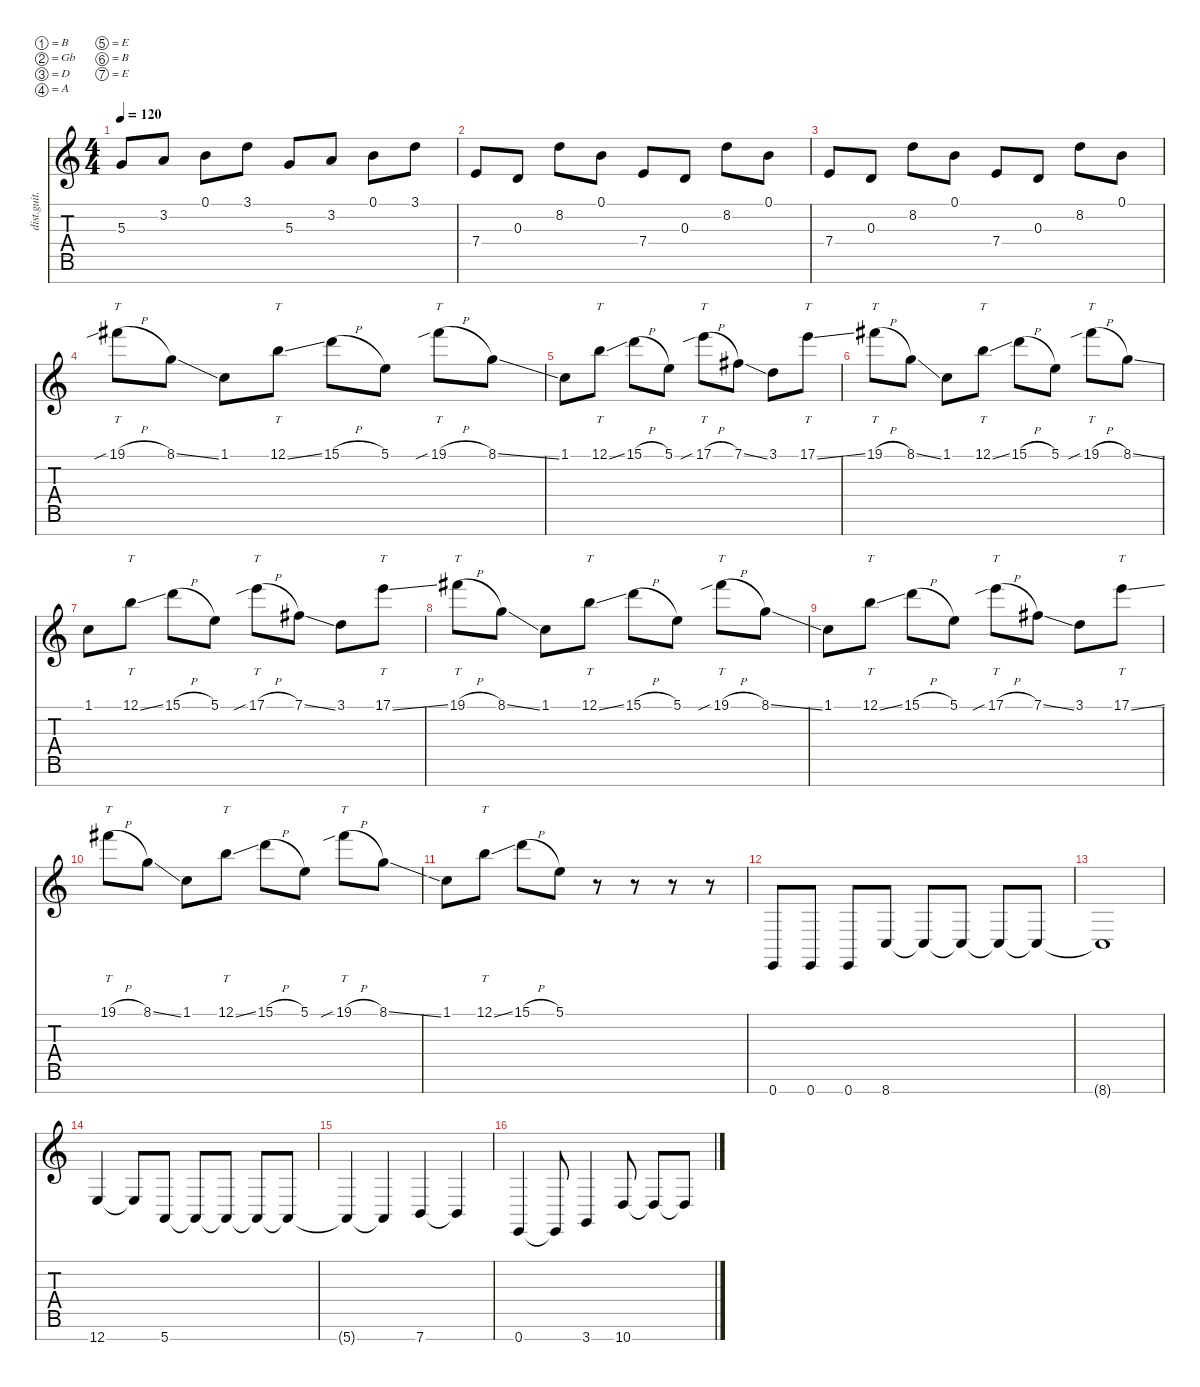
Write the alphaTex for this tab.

\defaultSystemsLayout 4
\hideDynamics
\bracketExtendMode nobrackets
\otherSystemsTrackNameOrientation horizontal
\track ("Distortion Guitar" "dist.guit.") {instrument distortionguitar}
\staff {score tabs}
\tuning (B3 Gb3 D3 A2 E2 B1 E1)
\ts (4 4)
\tempo 120
\clef g2
\ks c
5.3.8{dy mf beam Up} 3.2.8{beam Up} 0.1.8{beam Down} 3.1.8{beam Down} 5.3.8{beam Up} 3.2.8{beam Up} 0.1.8{beam Down} 3.1.8{beam Down} |
7.4.8{beam Up} 0.3.8{beam Up} 8.2.8{beam Down} 0.1.8{beam Down} 7.4.8{beam Up} 0.3.8{beam Up} 8.2.8{beam Down} 0.1.8{beam Down} |
7.4.8{beam Up} 0.3.8{beam Up} 8.2.8{beam Down} 0.1.8{beam Down} 7.4.8{beam Up} 0.3.8{beam Up} 8.2.8{beam Down} 0.1.8{beam Down} |
19.1{sib h acc #}.8{tt beam Down} 8.1{ss}.8{beam Down} 1.1.8{beam Down} 12.1{ss}.8{tt beam Down} 15.1{h}.8{beam Down} 5.1.8{beam Down} 19.1{sib h acc #}.8{tt beam Down} 8.1{ss}.8{beam Down} |
1.1.8{beam Down} 12.1{ss}.8{tt beam Down} 15.1{h}.8{beam Down} 5.1.8{beam Down} 17.1{sib h}.8{tt beam Down} 7.1{ss acc #}.8{beam Down} 3.1.8{beam Down} 17.1{ss}.8{tt beam Down} |
19.1{h acc #}.8{tt beam Down} 8.1{ss}.8{beam Down} 1.1.8{beam Down} 12.1{ss}.8{tt beam Down} 15.1{h}.8{beam Down} 5.1.8{beam Down} 19.1{sib h acc #}.8{tt beam Down} 8.1{ss}.8{beam Down} |
1.1.8{beam Down} 12.1{ss}.8{tt beam Down} 15.1{h}.8{beam Down} 5.1.8{beam Down} 17.1{sib h}.8{tt beam Down} 7.1{ss acc #}.8{beam Down} 3.1.8{beam Down} 17.1{ss}.8{tt beam Down} |
19.1{h acc #}.8{tt beam Down} 8.1{ss}.8{beam Down} 1.1.8{beam Down} 12.1{ss}.8{tt beam Down} 15.1{h}.8{beam Down} 5.1.8{beam Down} 19.1{sib h acc #}.8{tt beam Down} 8.1{ss}.8{beam Down} |
1.1.8{beam Down} 12.1{ss}.8{tt beam Down} 15.1{h}.8{beam Down} 5.1.8{beam Down} 17.1{sib h}.8{tt beam Down} 7.1{ss acc #}.8{beam Down} 3.1.8{beam Down} 17.1{ss}.8{tt beam Down} |
19.1{h acc #}.8{tt beam Down} 8.1{ss}.8{beam Down} 1.1.8{beam Down} 12.1{ss}.8{tt beam Down} 15.1{h}.8{beam Down} 5.1.8{beam Down} 19.1{sib h acc #}.8{tt beam Down} 8.1{ss}.8{beam Down} |
1.1.8{beam Down} 12.1{ss}.8{tt beam Down} 15.1{h}.8{beam Down} 5.1.8{beam Down} r.8{beam Down} r.8{beam Down} r.8{beam Down} r.8{beam Down} |
0.7.8{beam Up} 0.7.8{beam Up} 0.7.8{beam Up} 8.7.8{beam Up} 8.7{t}.8{beam Up} 8.7{t}.8{beam Up} 8.7{t}.8{beam Up} 8.7{t}.8{beam Up} |
8.7{t}.1{beam Down} |
12.7.4{beam Up} 12.7{t}.8{beam Up} 5.7.8{beam Up} 5.7{t}.8{beam Up} 5.7{t}.8{beam Up} 5.7{t}.8{beam Up} 5.7{t}.8{beam Up} |
5.7{t}.4{beam Up} 5.7{t}.4{beam Up} 7.7.4{beam Up} 7.7{t}.4{beam Up} |
0.7.4{beam Up} 0.7{t}.8{beam Up} 3.7.4{beam Up} 10.7.8{beam Up} 10.7{t}.8{beam Up} 10.7{t}.8{beam Up}
